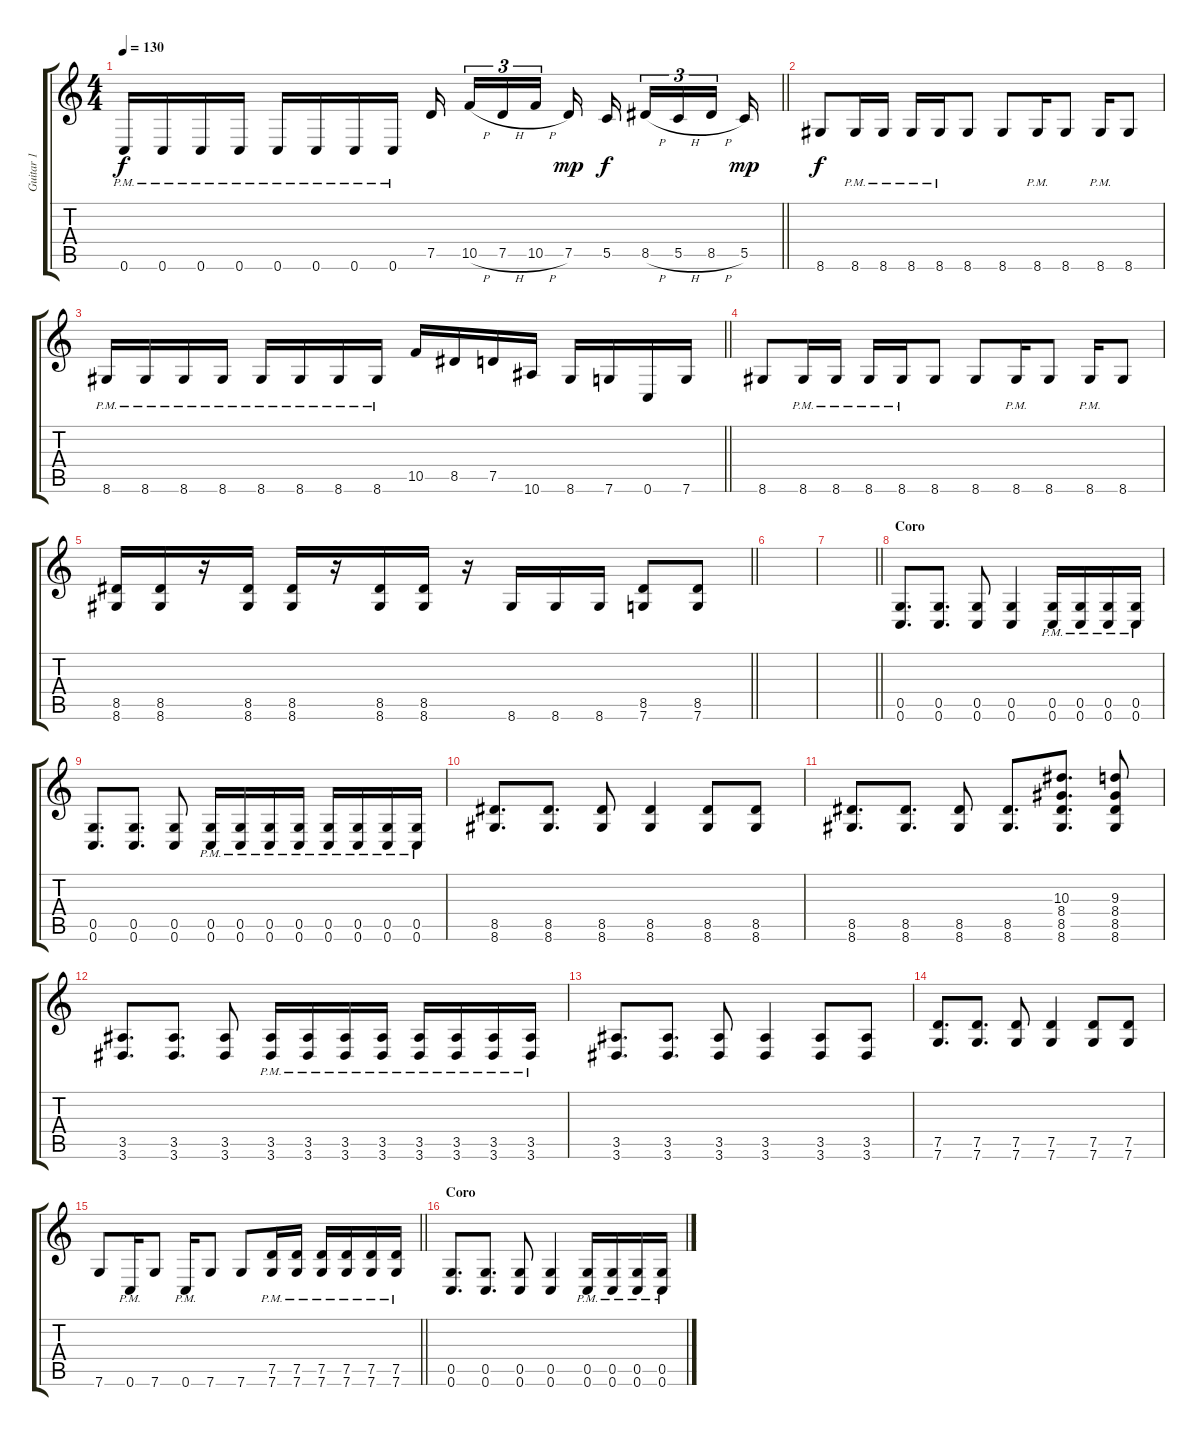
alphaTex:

\track ("Guitar 1" "Guitar 1") {instrument overdrivenguitar}
\staff {score tabs}
\tuning (D4 A3 F3 C3 G2 C2) {hide}
\ts (4 4)
\tempo 130
\clef g2
\barLineRight lightlight
\ks c
0.6{pm}.16{dy f} 0.6{pm}.16 0.6{pm}.16 0.6{pm}.16 0.6{pm}.16 0.6{pm}.16 0.6{pm}.16 0.6{pm}.16 7.5.16{beam splitsecondary} 10.5{h}.16{tu (3 2)} 7.5{h}.16{tu (3 2)} 10.5{h}.16{tu (3 2) beam splitsecondary} 7.5.16{dy mp} 5.5.16{dy f beam splitsecondary} 8.5{h}.16{tu (3 2)} 5.5{h}.16{tu (3 2)} 8.5{h}.16{tu (3 2) beam splitsecondary} 5.5.16{dy mp} |
8.6.8{dy f} 8.6{pm}.16 8.6{pm}.16 8.6{pm}.16 8.6{pm}.16 8.6.8 8.6.8 8.6{pm}.16 8.6.8 8.6{pm}.16 8.6.8 |
\barLineRight lightlight
8.6{pm}.16 8.6{pm}.16 8.6{pm}.16 8.6{pm}.16 8.6{pm}.16 8.6{pm}.16 8.6{pm}.16 8.6{pm}.16 10.5.16 8.5.16 7.5.16 10.6.16 8.6.16 7.6.16 0.6.16 7.6.16 |
8.6.8 8.6{pm}.16 8.6{pm}.16 8.6{pm}.16 8.6{pm}.16 8.6.8 8.6.8 8.6{pm}.16 8.6.8 8.6{pm}.16 8.6.8 |
\barLineRight lightlight
(8.5 8.6).16 (8.5 8.6).16 r.16 (8.5 8.6).16 (8.5 8.6).16 r.16 (8.5 8.6).16 (8.5 8.6).16 r.16 8.6.16 8.6.16 8.6.16 (8.5 7.6).8 (8.5 7.6).8 |
|
\barLineRight lightlight
|
\section ("" "Coro")
(0.5 0.6).8{d} (0.5 0.6).8{d} (0.5 0.6).8 (0.5 0.6).4 (0.5{pm} 0.6).16 (0.5{pm} 0.6).16 (0.5{pm} 0.6).16 (0.5{pm} 0.6).16 |
(0.5 0.6).8{d} (0.5 0.6).8{d} (0.5 0.6).8 (0.5{pm} 0.6).16 (0.5{pm} 0.6).16 (0.5{pm} 0.6).16 (0.5{pm} 0.6).16 (0.5{pm} 0.6).16 (0.5{pm} 0.6).16 (0.5{pm} 0.6).16 (0.5{pm} 0.6).16 |
(8.5 8.6).8{d} (8.5 8.6).8{d} (8.5 8.6).8 (8.5 8.6).4 (8.5 8.6).8 (8.5 8.6).8 |
(8.5 8.6).8{d} (8.5 8.6).8{d} (8.5 8.6).8 (8.5 8.6).8{d} (10.3 8.4 8.5 8.6).8{d} (9.3 8.4 8.5 8.6).8 |
(3.5 3.6).8{d} (3.5 3.6).8{d} (3.5 3.6).8 (3.5{pm} 3.6).16 (3.5{pm} 3.6).16 (3.5{pm} 3.6).16 (3.5{pm} 3.6).16 (3.5{pm} 3.6).16 (3.5{pm} 3.6).16 (3.5{pm} 3.6).16 (3.5{pm} 3.6).16 |
(3.5 3.6).8{d} (3.5 3.6).8{d} (3.5 3.6).8 (3.5 3.6).4 (3.5 3.6).8 (3.5 3.6).8 |
(7.5 7.6).8{d} (7.5 7.6).8{d} (7.5 7.6).8 (7.5 7.6).4 (7.5 7.6).8 (7.5 7.6).8 |
\barLineRight lightlight
7.6.8 0.6{pm}.16 7.6.8 0.6{pm}.16 7.6.8 7.6.8 (7.5{pm} 7.6).16 (7.5{pm} 7.6).16 (7.5{pm} 7.6).16 (7.5{pm} 7.6).16 (7.5{pm} 7.6).16 (7.5{pm} 7.6).16 |
\section ("" "Coro")
(0.5 0.6).8{d} (0.5 0.6).8{d} (0.5 0.6).8 (0.5 0.6).4 (0.5{pm} 0.6).16 (0.5{pm} 0.6).16 (0.5{pm} 0.6).16 (0.5{pm} 0.6).16
